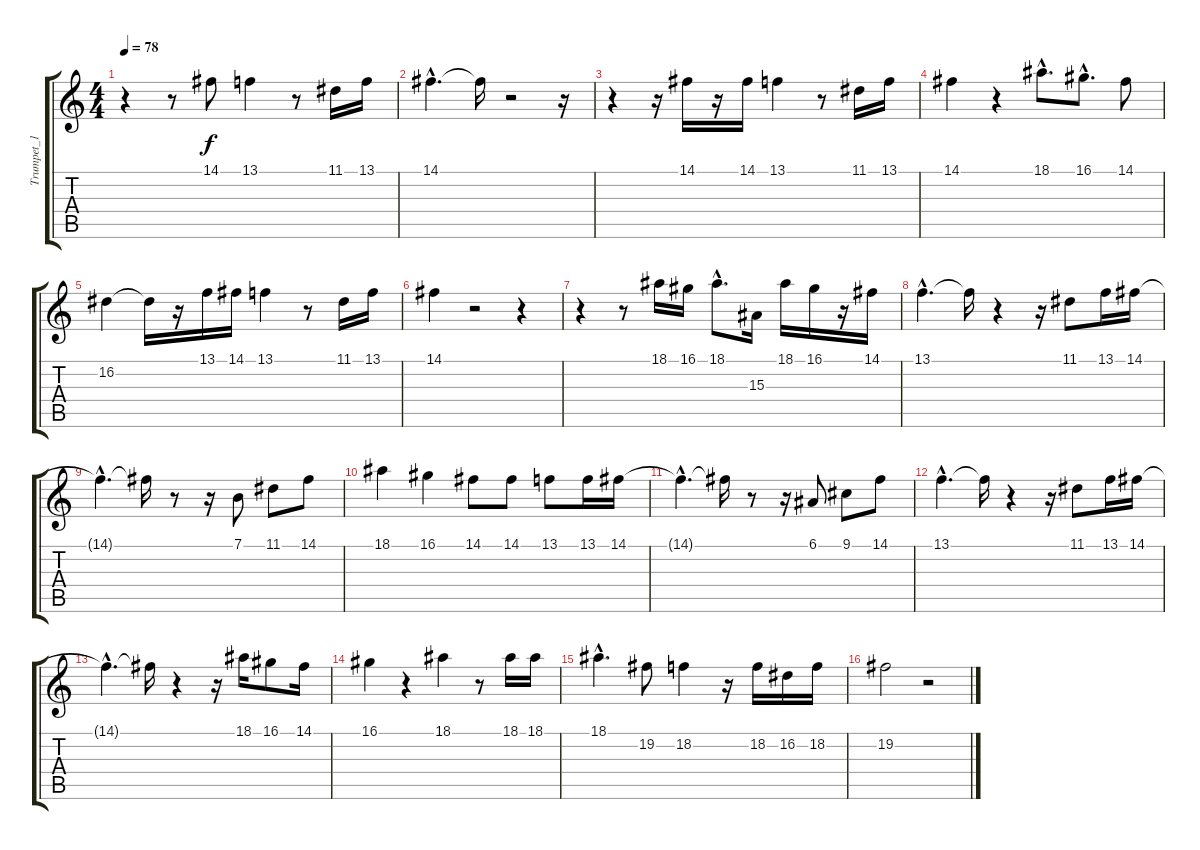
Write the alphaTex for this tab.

\track ("Trumpet_1" "Trumpet_1") {instrument trumpet}
\staff {score tabs}
\tuning (E4 B3 G3 D3 A2 E2) {hide}
\ts (4 4)
\tempo 78
\clef g2
\ks c
r.4{dy f} r.8 14.1.8 13.1.4 r.8 11.1.16 13.1.16 |
14.1{hac}.4{d} 14.1{t}.16 r.2 r.16 |
r.4 r.16 14.1.16 r.16 14.1.16 13.1.4 r.8 11.1.16 13.1.16 |
14.1.4 r.4 18.1{hac}.8{d} 16.1{hac}.8{d} 14.1.8 |
16.2.4 16.2{t}.16 r.16 13.1.16 14.1.16 13.1.4 r.8 11.1.16 13.1.16 |
14.1.4 r.2 r.4 |
r.4 r.8 18.1.16 16.1.16 18.1{hac}.8{d} 15.3.16 18.1.16 16.1.16 r.16 14.1.16 |
13.1{hac}.4{d} 13.1{t}.16 r.4 r.16 11.1.8 13.1.16 14.1.16 |
14.1{hac t}.4{d} 14.1{t}.16 r.8 r.16 7.1.8 11.1.8 14.1.8 |
18.1.4 16.1.4 14.1.8 14.1.8 13.1.8 13.1.16 14.1.16 |
14.1{hac t}.4{d} 14.1{t}.16 r.8 r.16 6.1.8 9.1.8 14.1.8 |
13.1{hac}.4{d} 13.1{t}.16 r.4 r.16 11.1.8 13.1.16 14.1.16 |
14.1{hac t}.4{d} 14.1{t}.16 r.4 r.16 18.1.16 16.1.8 14.1.16 |
16.1.4 r.4 18.1.4 r.8 18.1.16 18.1.16 |
18.1{hac}.4{d} 19.2.8 18.2.4 r.16 18.2.16 16.2.16 18.2.16 |
19.2.2 r.2
